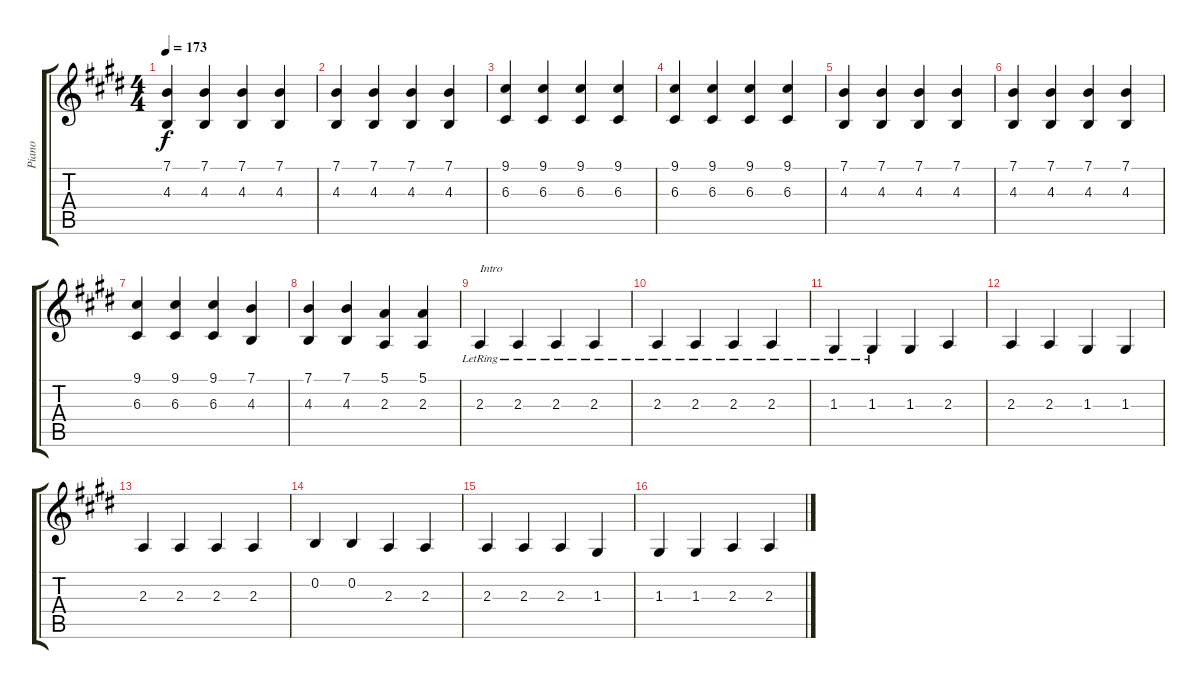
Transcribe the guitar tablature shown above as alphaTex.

\track ("Piano" "Piano") {instrument acousticgrandpiano}
\staff {score tabs}
\tuning (E4 B3 G3 D3 A2 E2) {hide}
\ts (4 4)
\tempo 173
\clef g2
\ks e
(7.1 4.3).4{dy f} (7.1 4.3).4 (7.1 4.3).4 (7.1 4.3).4 |
(7.1 4.3).4 (7.1 4.3).4 (7.1 4.3).4 (7.1 4.3).4 |
(9.1 6.3).4 (9.1 6.3).4 (9.1 6.3).4 (9.1 6.3).4 |
(9.1 6.3).4 (9.1 6.3).4 (9.1 6.3).4 (9.1 6.3).4 |
(7.1 4.3).4 (7.1 4.3).4 (7.1 4.3).4 (7.1 4.3).4 |
(7.1 4.3).4 (7.1 4.3).4 (7.1 4.3).4 (7.1 4.3).4 |
(9.1 6.3).4 (9.1 6.3).4 (9.1 6.3).4 (7.1 4.3).4 |
(7.1 4.3).4 (7.1 4.3).4 (5.1 2.3).4 (5.1 2.3).4 |
2.3{lr}.4{txt "Intro"} 2.3{lr}.4 2.3{lr}.4 2.3{lr}.4 |
2.3{lr}.4 2.3{lr}.4 2.3{lr}.4 2.3{lr}.4 |
1.3{lr}.4 1.3{lr}.4 1.3.4 2.3.4 |
2.3.4 2.3.4 1.3.4 1.3.4 |
2.3.4 2.3.4 2.3.4 2.3.4 |
0.2.4 0.2.4 2.3.4 2.3.4 |
2.3.4 2.3.4 2.3.4 1.3.4 |
1.3.4 1.3.4 2.3.4 2.3.4
